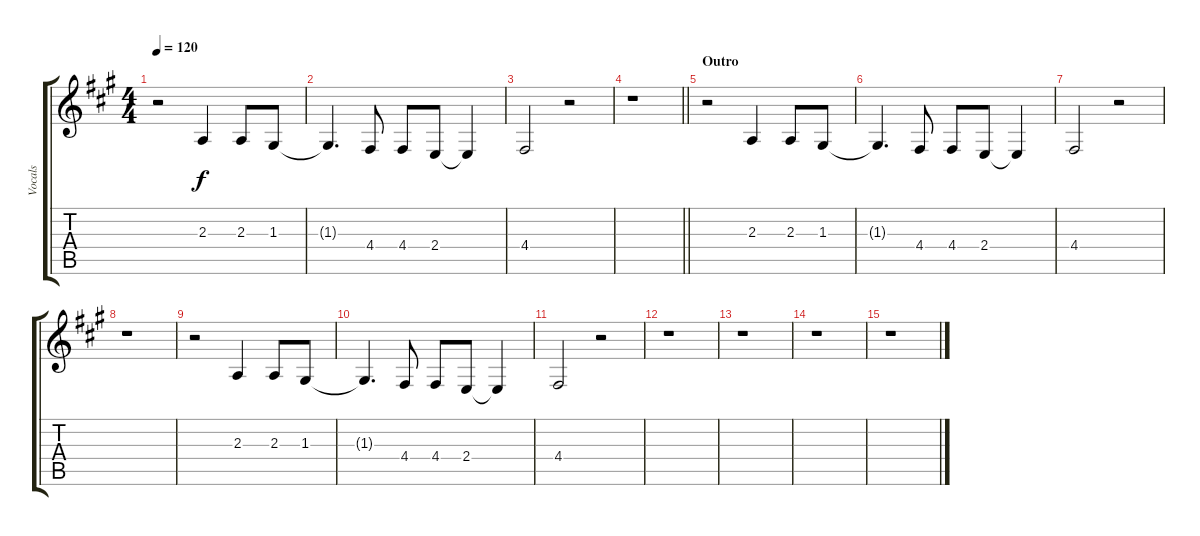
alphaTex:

\track ("Vocals" "Vocals") {instrument oboe}
\staff {score tabs}
\tuning (E4 B3 G3 D3 A2 E2) {hide}
\ts (4 4)
\tempo 120
\clef g2
\ks f#minor
r.2{dy f} 2.3.4 2.3.8 1.3.8 |
1.3{t}.4{d} 4.4.8 4.4.8 2.4.8 2.4{t}.4 |
4.4.2 r.2 |
\barLineRight lightlight
r.1 |
\section ("" "Outro")
r.2 2.3.4 2.3.8 1.3.8 |
1.3{t}.4{d} 4.4.8 4.4.8 2.4.8 2.4{t}.4 |
4.4.2 r.2 |
r.1 |
r.2 2.3.4 2.3.8 1.3.8 |
1.3{t}.4{d} 4.4.8 4.4.8 2.4.8 2.4{t}.4 |
4.4.2 r.2 |
r.1 |
r.1 |
r.1 |
r.1
